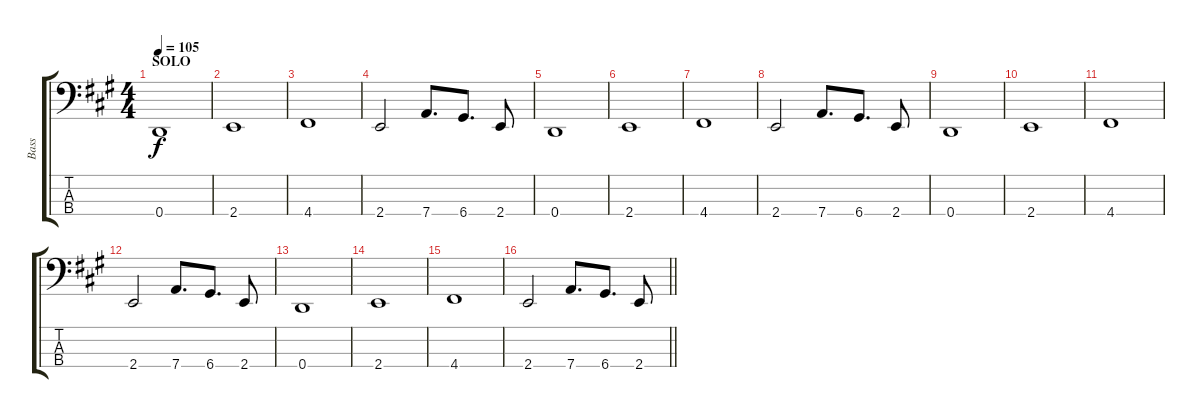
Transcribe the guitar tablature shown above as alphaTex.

\track ("Bass " "Bass ") {instrument electricbassfinger}
\staff {score tabs}
\tuning (G2 D2 A1 D1) {hide}
\ts (4 4)
\section ("" "SOLO")
\tempo 105
\clef f4
\ks f#minor
0.4.1{dy f} |
2.4.1 |
4.4.1 |
2.4.2 7.4.8{d} 6.4.8{d} 2.4.8 |
0.4.1 |
2.4.1 |
4.4.1 |
2.4.2 7.4.8{d} 6.4.8{d} 2.4.8 |
0.4.1 |
2.4.1 |
4.4.1 |
2.4.2 7.4.8{d} 6.4.8{d} 2.4.8 |
0.4.1 |
2.4.1 |
4.4.1 |
\barLineRight lightlight
2.4.2 7.4.8{d} 6.4.8{d} 2.4.8
